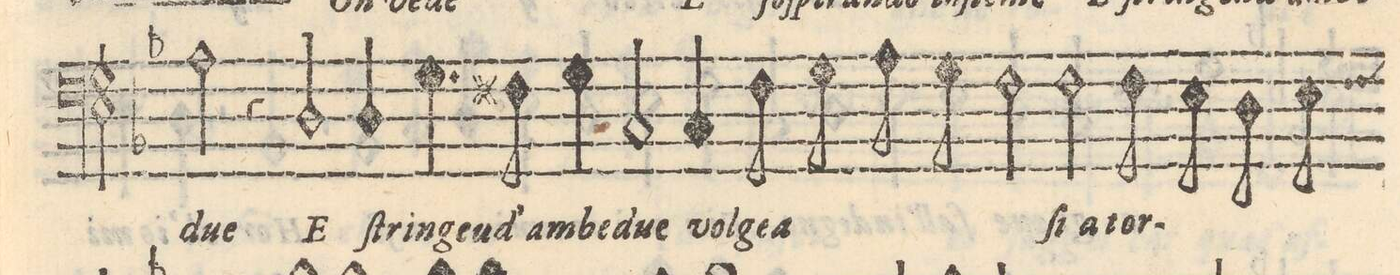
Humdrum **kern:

**kern	**text
*I"BASSO	*
*clefF4	*
*k[b-]	*
*met(c)	*
*M2/1	*
2A\	-due
=8-	=8-
4r	.
2D/	E
4D/	ſtrin-
4.G\	-gen-
8F#X\	-d`am-
4G\	-be-
2C/	-due
=9-	=9-
4C/	vol-
8Fny\	-gea-
8G\	.
8A\	.
8G\	.
2F\	-ſi
2F\	a-
=10-	=10-
8F\	-tor-
8E\	.
8D\	.
8E\	.
*-	*-
